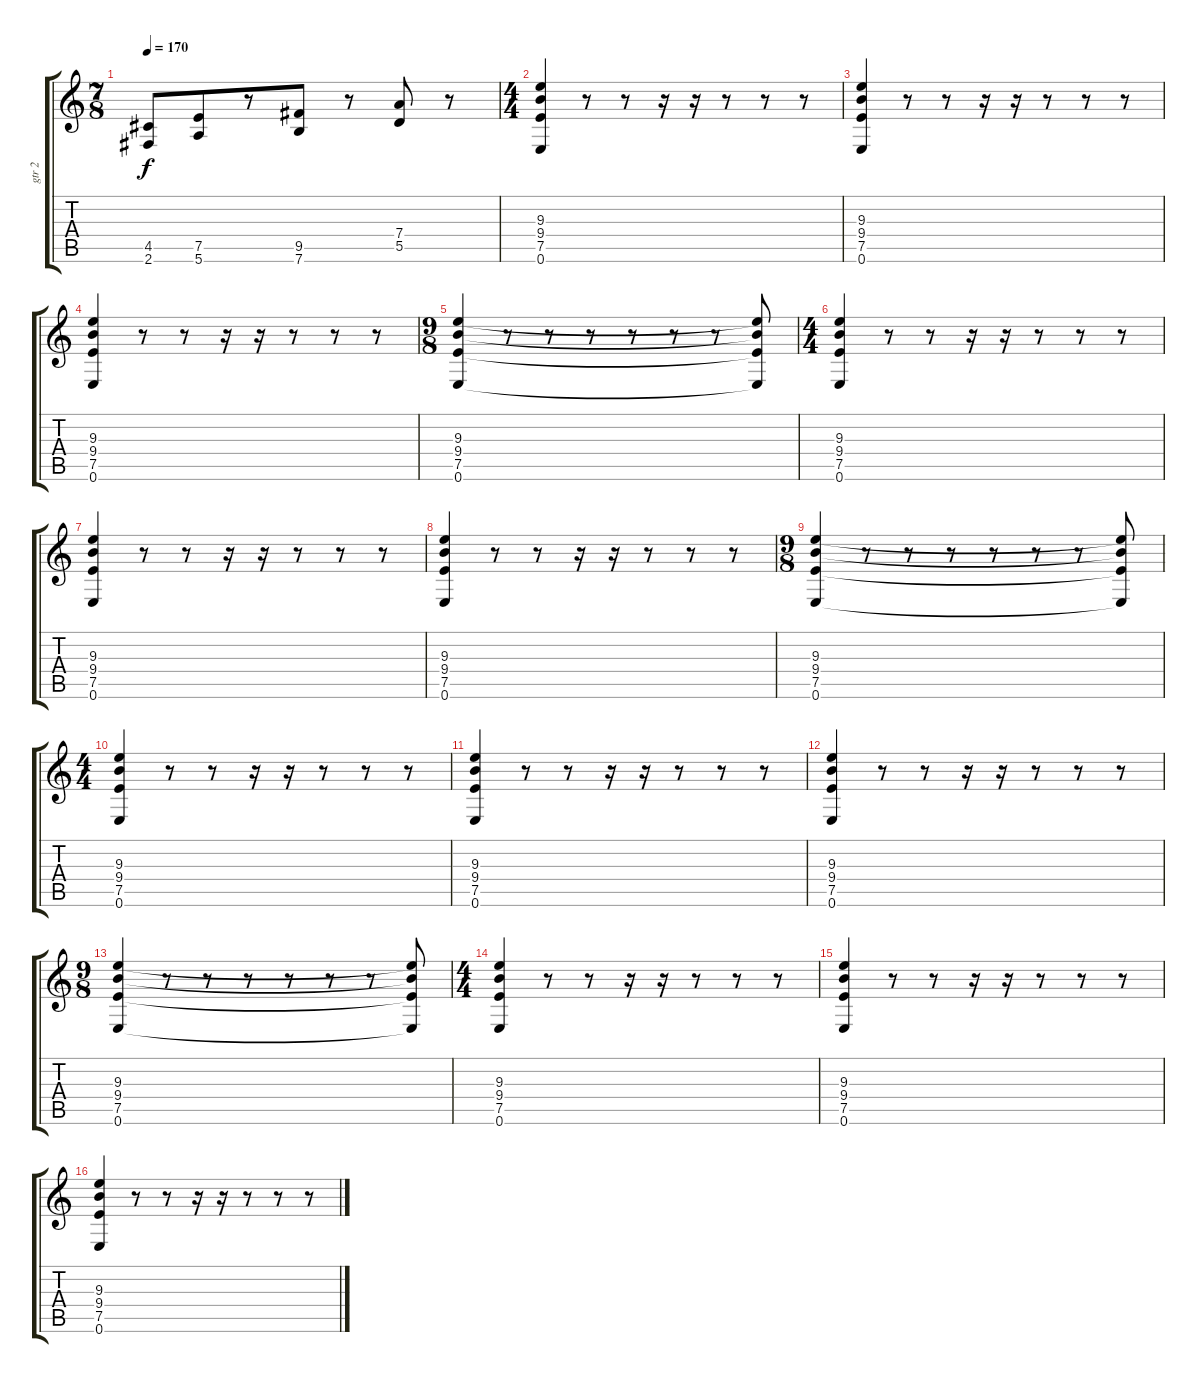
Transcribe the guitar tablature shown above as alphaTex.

\track ("gtr 2" "gtr 2") {instrument distortionguitar}
\staff {score tabs}
\tuning (E4 B3 G3 D3 A2 E2) {hide}
\ts (7 8)
\tempo 170
\clef g2
\ks c
(4.5{t} 2.6{t}).8{dy f} (7.5 5.6).8 r.8 (9.5 7.6).8 r.8 (7.4 5.5).8 r.8 |
\ts (4 4)
(9.3 9.4 7.5 0.6).4 r.8 r.8 r.16 r.16 r.8 r.8 r.8 |
(9.3 9.4 7.5 0.6).4 r.8 r.8 r.16 r.16 r.8 r.8 r.8 |
(9.3 9.4 7.5 0.6).4 r.8 r.8 r.16 r.16 r.8 r.8 r.8 |
\ts (9 8)
(9.3 9.4 7.5 0.6).4 r.8 r.8 r.8 r.8 r.8 r.8 (9.3{t} 9.4{t} 7.5{t} 0.6{t}).8 |
\ts (4 4)
(9.3 9.4 7.5 0.6).4 r.8 r.8 r.16 r.16 r.8 r.8 r.8 |
(9.3 9.4 7.5 0.6).4 r.8 r.8 r.16 r.16 r.8 r.8 r.8 |
(9.3 9.4 7.5 0.6).4 r.8 r.8 r.16 r.16 r.8 r.8 r.8 |
\ts (9 8)
(9.3 9.4 7.5 0.6).4 r.8 r.8 r.8 r.8 r.8 r.8 (9.3{t} 9.4{t} 7.5{t} 0.6{t}).8 |
\ts (4 4)
(9.3 9.4 7.5 0.6).4 r.8 r.8 r.16 r.16 r.8 r.8 r.8 |
(9.3 9.4 7.5 0.6).4 r.8 r.8 r.16 r.16 r.8 r.8 r.8 |
(9.3 9.4 7.5 0.6).4 r.8 r.8 r.16 r.16 r.8 r.8 r.8 |
\ts (9 8)
(9.3 9.4 7.5 0.6).4 r.8 r.8 r.8 r.8 r.8 r.8 (9.3{t} 9.4{t} 7.5{t} 0.6{t}).8 |
\ts (4 4)
(9.3 9.4 7.5 0.6).4 r.8 r.8 r.16 r.16 r.8 r.8 r.8 |
(9.3 9.4 7.5 0.6).4 r.8 r.8 r.16 r.16 r.8 r.8 r.8 |
(9.3 9.4 7.5 0.6).4 r.8 r.8 r.16 r.16 r.8 r.8 r.8
